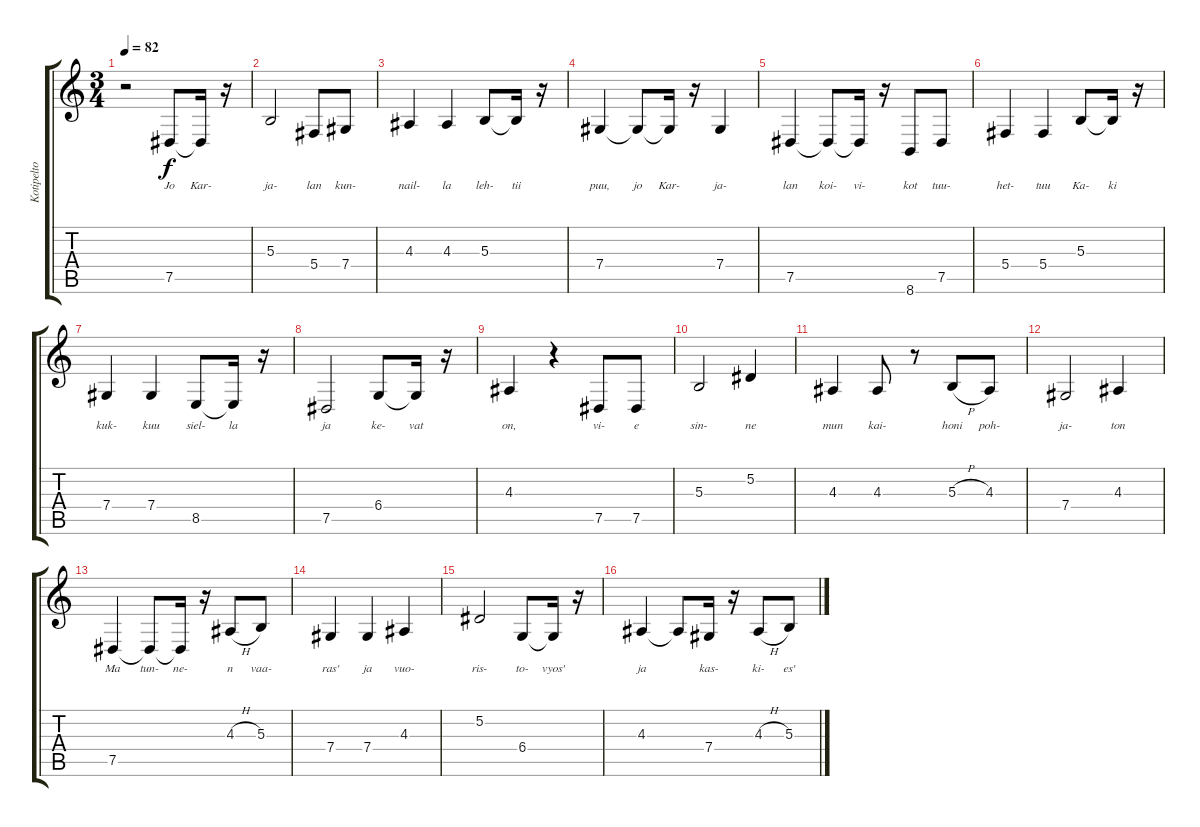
\track ("Kotipelto" "Kotipelto") {instrument violin}
\staff {score tabs}
\tuning (Eb4 Bb3 Gb3 Db3 Ab2 Eb2) {hide}
\ts (3 4)
\tempo 82
\clef g2
\ks c
r.2{dy f instrument violin} 7.5.8{lyrics (0 "Jo") lyrics (1 "") lyrics (2 "") lyrics (3 "") lyrics (4 "")} 7.5{t}.16{lyrics (0 "Kar-") lyrics (1 "") lyrics (2 "") lyrics (3 "") lyrics (4 "")} r.16 |
5.3.2{lyrics (0 "ja-") lyrics (1 "") lyrics (2 "") lyrics (3 "") lyrics (4 "")} 5.4.8{lyrics (0 "lan") lyrics (1 "") lyrics (2 "") lyrics (3 "") lyrics (4 "")} 7.4.8{lyrics (0 "kun-") lyrics (1 "") lyrics (2 "") lyrics (3 "") lyrics (4 "")} |
4.3.4{lyrics (0 "nail-") lyrics (1 "") lyrics (2 "") lyrics (3 "") lyrics (4 "")} 4.3.4{lyrics (0 "la") lyrics (1 "") lyrics (2 "") lyrics (3 "") lyrics (4 "")} 5.3.8{lyrics (0 "leh-") lyrics (1 "") lyrics (2 "") lyrics (3 "") lyrics (4 "")} 5.3{t}.16{lyrics (0 "tii") lyrics (1 "") lyrics (2 "") lyrics (3 "") lyrics (4 "")} r.16 |
7.4.4{lyrics (0 "puu,") lyrics (1 "") lyrics (2 "") lyrics (3 "") lyrics (4 "")} 7.4{t}.8{lyrics (0 "jo") lyrics (1 "") lyrics (2 "") lyrics (3 "") lyrics (4 "")} 7.4{t}.16{lyrics (0 "Kar-") lyrics (1 "") lyrics (2 "") lyrics (3 "") lyrics (4 "")} r.16 7.4.4{lyrics (0 "ja-") lyrics (1 "") lyrics (2 "") lyrics (3 "") lyrics (4 "")} |
7.5.4{lyrics (0 "lan") lyrics (1 "") lyrics (2 "") lyrics (3 "") lyrics (4 "")} 7.5{t}.8{lyrics (0 "koi-") lyrics (1 "") lyrics (2 "") lyrics (3 "") lyrics (4 "")} 7.5{t}.16{lyrics (0 "vi-") lyrics (1 "") lyrics (2 "") lyrics (3 "") lyrics (4 "")} r.16 8.6.8{lyrics (0 "kot") lyrics (1 "") lyrics (2 "") lyrics (3 "") lyrics (4 "")} 7.5.8{lyrics (0 "tuu-") lyrics (1 "") lyrics (2 "") lyrics (3 "") lyrics (4 "")} |
5.4.4{lyrics (0 "het-") lyrics (1 "") lyrics (2 "") lyrics (3 "") lyrics (4 "")} 5.4.4{lyrics (0 "tuu") lyrics (1 "") lyrics (2 "") lyrics (3 "") lyrics (4 "")} 5.3.8{lyrics (0 "Ka-") lyrics (1 "") lyrics (2 "") lyrics (3 "") lyrics (4 "")} 5.3{t}.16{lyrics (0 "ki") lyrics (1 "") lyrics (2 "") lyrics (3 "") lyrics (4 "")} r.16 |
7.4.4{lyrics (0 "kuk-") lyrics (1 "") lyrics (2 "") lyrics (3 "") lyrics (4 "")} 7.4.4{lyrics (0 "kuu") lyrics (1 "") lyrics (2 "") lyrics (3 "") lyrics (4 "")} 8.5.8{lyrics (0 "siel-") lyrics (1 "") lyrics (2 "") lyrics (3 "") lyrics (4 "")} 8.5{t}.16{lyrics (0 "la") lyrics (1 "") lyrics (2 "") lyrics (3 "") lyrics (4 "")} r.16 |
7.5.2{lyrics (0 "ja") lyrics (1 "") lyrics (2 "") lyrics (3 "") lyrics (4 "")} 6.4.8{lyrics (0 "ke-") lyrics (1 "") lyrics (2 "") lyrics (3 "") lyrics (4 "")} 6.4{t}.16{lyrics (0 "vat") lyrics (1 "") lyrics (2 "") lyrics (3 "") lyrics (4 "")} r.16 |
4.3.4{lyrics (0 "on,") lyrics (1 "") lyrics (2 "") lyrics (3 "") lyrics (4 "")} r.4 7.5.8{lyrics (0 "vi-") lyrics (1 "") lyrics (2 "") lyrics (3 "") lyrics (4 "")} 7.5.8{lyrics (0 "e") lyrics (1 "") lyrics (2 "") lyrics (3 "") lyrics (4 "")} |
5.3.2{lyrics (0 "sin-") lyrics (1 "") lyrics (2 "") lyrics (3 "") lyrics (4 "")} 5.2.4{lyrics (0 "ne") lyrics (1 "") lyrics (2 "") lyrics (3 "") lyrics (4 "")} |
4.3.4{lyrics (0 "mun") lyrics (1 "") lyrics (2 "") lyrics (3 "") lyrics (4 "")} 4.3.8{lyrics (0 "kai-") lyrics (1 "") lyrics (2 "") lyrics (3 "") lyrics (4 "")} r.8 5.3{h}.8{lyrics (0 "honi") lyrics (1 "") lyrics (2 "") lyrics (3 "") lyrics (4 "")} 4.3.8{lyrics (0 "poh-") lyrics (1 "") lyrics (2 "") lyrics (3 "") lyrics (4 "")} |
7.4.2{lyrics (0 "ja-") lyrics (1 "") lyrics (2 "") lyrics (3 "") lyrics (4 "")} 4.3.4{lyrics (0 "ton") lyrics (1 "") lyrics (2 "") lyrics (3 "") lyrics (4 "")} |
7.5.4{lyrics (0 "Ma") lyrics (1 "") lyrics (2 "") lyrics (3 "") lyrics (4 "")} 7.5{t}.8{lyrics (0 "tun-") lyrics (1 "") lyrics (2 "") lyrics (3 "") lyrics (4 "")} 7.5{t}.16{lyrics (0 "ne-") lyrics (1 "") lyrics (2 "") lyrics (3 "") lyrics (4 "")} r.16 4.3{h}.8{lyrics (0 "n") lyrics (1 "") lyrics (2 "") lyrics (3 "") lyrics (4 "")} 5.3.8{lyrics (0 "vaa-") lyrics (1 "") lyrics (2 "") lyrics (3 "") lyrics (4 "")} |
7.4.4{lyrics (0 "ras'") lyrics (1 "") lyrics (2 "") lyrics (3 "") lyrics (4 "")} 7.4.4{lyrics (0 "ja") lyrics (1 "") lyrics (2 "") lyrics (3 "") lyrics (4 "")} 4.3.4{lyrics (0 "vuo-") lyrics (1 "") lyrics (2 "") lyrics (3 "") lyrics (4 "")} |
5.2.2{lyrics (0 "ris-") lyrics (1 "") lyrics (2 "") lyrics (3 "") lyrics (4 "")} 6.4.8{lyrics (0 "to-") lyrics (1 "") lyrics (2 "") lyrics (3 "") lyrics (4 "")} 6.4{t}.16{lyrics (0 "vyos'") lyrics (1 "") lyrics (2 "") lyrics (3 "") lyrics (4 "")} r.16 |
4.3.4{lyrics (0 "ja") lyrics (1 "") lyrics (2 "") lyrics (3 "") lyrics (4 "")} 4.3{t}.8{lyrics (0 "") lyrics (1 "") lyrics (2 "") lyrics (3 "") lyrics (4 "")} 7.4.16{lyrics (0 "kas-") lyrics (1 "") lyrics (2 "") lyrics (3 "") lyrics (4 "")} r.16 4.3{h}.8{lyrics (0 "ki-") lyrics (1 "") lyrics (2 "") lyrics (3 "") lyrics (4 "")} 5.3.8{lyrics (0 "es'") lyrics (1 "") lyrics (2 "") lyrics (3 "") lyrics (4 "")}
